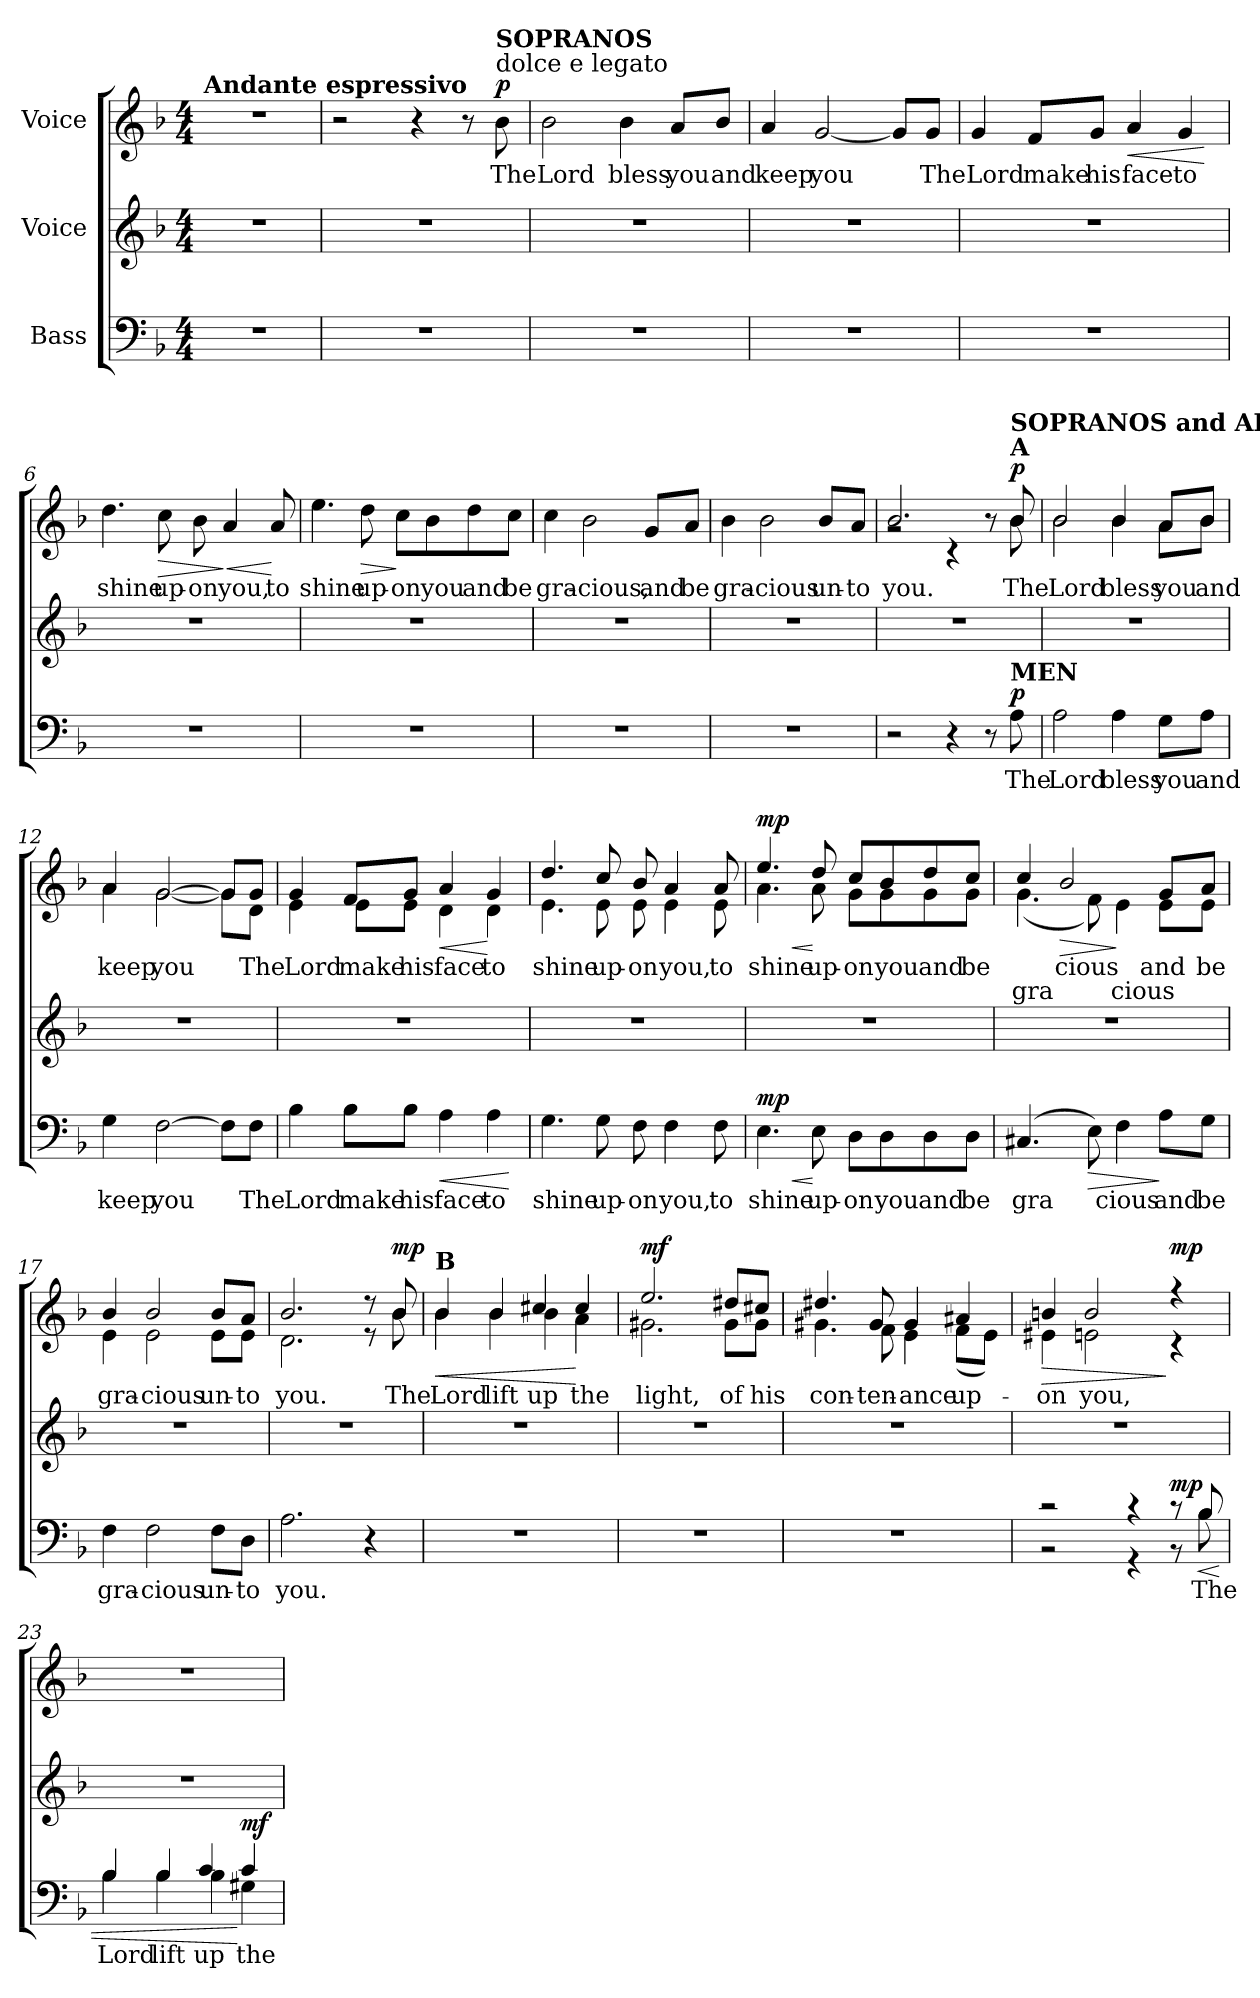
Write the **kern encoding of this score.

**kern	**text	**dynam	**kern	**kern	**text	**text	**dynam
*part3	*part3	*part3	*part2	*part1	*part1	*part1	*part1
*staff3	*staff3	*staff3	*staff2	*staff1	*staff1	*staff1	*staff1
*I"Bass	*	*	*I"Voice	*I"Voice	*	*	*
*clefF4	*	*	*clefG2	*clefG2	*	*	*
*k[b-]	*	*	*k[b-]	*k[b-]	*	*	*
*M4/4	*	*	*M4/4	*M4/4	*	*	*
=1	=1	=1	=1	=1	=1	=1	=1
!	!	!	!	!LO:TX:a:B:t=Andante espressivo	!	!	!
1r	.	.	1r	1r	.	.	.
=2	=2	=2	=2	=2	=2	=2	=2
1r	.	.	1r	2r	.	.	.
.	.	.	.	4r	.	.	.
.	.	.	.	8r	.	.	.
!	!	!	!	!LO:TX:a:t=dolce e legato	!	!	!
!	!	!	!	!LO:TX:a:B:t=SOPRANOS	!	!	!
!	!	!	!	!	!	!	!LO:DY:a
.	.	.	.	8b-\	The	.	p
=3	=3	=3	=3	=3	=3	=3	=3
1r	.	.	1r	2b-\	Lord	.	.
.	.	.	.	4b-\	bless	.	.
.	.	.	.	8a/L	you	.	.
.	.	.	.	8b-/J	and	.	.
=4	=4	=4	=4	=4	=4	=4	=4
1r	.	.	1r	4a/	keep	.	.
.	.	.	.	[2g/	you	.	.
.	.	.	.	8g/L]	.	.	.
.	.	.	.	8g/J	The	.	.
=5	=5	=5	=5	=5	=5	=5	=5
1r	.	.	1r	4g/	Lord	.	.
.	.	.	.	8f/L	make	.	.
.	.	.	.	8g/J	his	.	.
!	!	!	!	!	!	!	!LO:HP:b
.	.	.	.	4a/	face	.	<
.	.	.	.	4g/	to	.	.
.	.	.	.	.	.	.	[
!!LO:LB:g=z
=6	=6	=6	=6	=6	=6	=6	=6
1r	.	.	1r	4.dd\	shine	.	.
!	!	!	!	!	!	!	!LO:HP:b
.	.	.	.	8cc\	up-	.	>
.	.	.	.	8b-\	-on	.	.
!	!	!	!	!	!	!	!LO:HP:n=1:b
.	.	.	.	4a/	you,	.	] <
.	.	.	.	8a/	to	.	[
=7	=7	=7	=7	=7	=7	=7	=7
1r	.	.	1r	4.ee\	shine	.	.
!	!	!	!	!	!	!	!LO:HP:b
.	.	.	.	8dd\	up-	.	>
.	.	.	.	8cc\L	-on	.	]
.	.	.	.	8b-\	you	.	.
.	.	.	.	8dd\	and	.	.
.	.	.	.	8cc\J	be	.	.
=8	=8	=8	=8	=8	=8	=8	=8
1r	.	.	1r	4cc\	gra-	.	.
.	.	.	.	2b-\	-cious,	.	.
.	.	.	.	8g/L	and	.	.
.	.	.	.	8a/J	be	.	.
=9	=9	=9	=9	=9	=9	=9	=9
1r	.	.	1r	4b-\	gra-	.	.
.	.	.	.	2b-\	-cious	.	.
.	.	.	.	8b-/L	un-	.	.
.	.	.	.	8a/J	-to	.	.
=10	=10	=10	=10	=10	=10	=10	=10
*	*	*	*	*^	*	*	*
2r	.	.	1r	2.b-/	2rg	you.	.	.
4r	.	.	.	.	4r	.	.	.
8r	.	.	.	8r	8ryy	.	.	.
!	!	!	!	!LO:TX:a:B:t=A	!	!	!	!
!	!	!	!	!LO:TX:a:B:t=SOPRANOS and ALTOS	!	!	!	!
!LO:TX:a:B:t=MEN	!	!	!	!	!	!	!	!
!	!	!LO:DY:b	!	!	!	!	!	!LO:DY:b
8A\	The	p	.	8b-/	8b-\	The	.	p
!!LO:LB:g=z	!!
=11	=11	=11	=11	=11	=11	=11	=11	=11
2A\	Lord	.	1r	2b-/	2b-\	Lord	.	.
4A\	bless	.	.	4b-/	4b-\	bless	.	.
8G\L	you	.	.	8a/L	8a\L	you	.	.
8A\J	and	.	.	8b-/J	8b-\J	and	.	.
=12	=12	=12	=12	=12	=12	=12	=12	=12
4G\	keep	.	1r	4a/	4a\	keep	.	.
[2F\	you	.	.	[2g/	[2g\	you	.	.
8F\L]	.	.	.	8g/L]	8g\L]	.	.	.
8F\J	The	.	.	8g/J	8d\J	The	.	.
=13	=13	=13	=13	=13	=13	=13	=13	=13
4B-\	Lord	.	1r	4g/	4e\	Lord	.	.
8B-\L	make	.	.	8f/L	8e\L	make	.	.
8B-\J	his	.	.	8g/J	8e\J	his	.	.
!	!	!LO:HP:b	!	!	!	!	!	!LO:HP:b
4A\	face	<	.	4a/	4d\	face	.	<
4A\	to	.	.	4g/	4d\	to	.	[
*	*	*	*	*v	*v	*	*	*
.	.	[	.	.	.	.	.
=14	=14	=14	=14	=14	=14	=14	=14
*	*	*	*	*^	*	*	*
4.G\	shine	.	1r	4.dd/	4.e\	shine	.	.
8G\	up-	.	.	8cc/	8e\	up-	.	.
8F\	-on	.	.	8b-/	8e\	-on	.	.
4F\	you,	.	.	4a/	4e\	you,	.	.
8F\	to	.	.	8a/	8e\	to	.	.
!!LO:LB:g=z	!!
=15	=15	=15	=15	=15	=15	=15	=15	=15
!	!	!LO:HP:b	!	!	!	!	!	!LO:HP:b
!	!	!LO:DY:n=1:b	!	!	!	!	!	!LO:DY:n=1:b
4.E\	shine	< mp	1r	4.ee/	4.a\	shine	.	< mp
8E\	up-	[	.	8dd/	8a\	up-	.	[
8D\L	-on	.	.	8cc/L	8g\L	-on	.	.
8D\	you	.	.	8b-/	8g\	you	.	.
8D\	and	.	.	8dd/	8g\	and	.	.
8D\J	be	.	.	8cc/J	8g\J	be	.	.
=16	=16	=16	=16	=16	=16	=16	=16	=16
(4.C#X/	-gra	.	1r	4cc/	(4.g\	.	gra	.
!	!	!	!	!	!	!	!	!LO:HP:b
.	.	.	.	2b-/	.	-cious	.	>
!	!	!LO:HP:b	!	!	!	!	!	!
8E\)	.	>	.	.	8f\)	.	.	.
4F\	cious	.	.	.	4e\	.	cious	]
8A\L	and	]	.	8g/L	8e\L	and	.	.
8G\J	be	.	.	8a/J	8e\J	be	.	.
!!LO:PB:g=z	!!
=17	=17	=17	=17	=17	=17	=17	=17	=17
4F\	gra-	.	1r	4b-/	4e\	gra-	.	.
2F\	-cious	.	.	2b-/	2e\	-cious	.	.
8F\L	un-	.	.	8b-/L	8e\L	un-	.	.
8D\J	-to	.	.	8a/J	8e\J	-to	.	.
=18	=18	=18	=18	=18	=18	=18	=18	=18
2.A\	you.	.	1r	2.b-/	2.d\	you.	.	.
4r	.	.	.	8r	8r	.	.	.
!	!	!	!	!	!	!	!	!LO:DY:b
.	.	.	.	8b-/	8b-\	The	.	mp
=19	=19	=19	=19	=19	=19	=19	=19	=19
!	!	!	!	!LO:TX:a:B:t=B	!	!	!	!
!	!	!	!	!	!	!	!	!LO:HP:b
1r	.	.	1r	4b-/	4b-\	Lord	.	<
.	.	.	.	4b-/	4b-\	lift	.	.
.	.	.	.	4cc#X/	4b-\	up	.	.
.	.	.	.	4cc#/	4a\	the	.	[
=20	=20	=20	=20	=20	=20	=20	=20	=20
!	!	!	!	!	!	!	!	!LO:DY:b
1r	.	.	1r	2.ee/	2.g#X\	light,	.	mf
.	.	.	.	8dd#X/L	8g#\L	of	.	.
.	.	.	.	8cc#X/J	8g#\J	his	.	.
=21	=21	=21	=21	=21	=21	=21	=21	=21
1r	.	.	1r	4.dd#X/	4.g#X\	con-	.	.
.	.	.	.	8g#/	8f\	-ten-	.	.
.	.	.	.	4g#/	4e\	-ance	.	.
.	.	.	.	4a#X/	(8f\L	up-	.	.
.	.	.	.	.	8e\J)	.	.	.
!!LO:LB:g=z	!!
=22	=22	=22	=22	=22	=22	=22	=22	=22
*^	*	*	*	*	*	*	*	*
!	!	!	!	!	!	!	!	!	!LO:HP:b
2r	2r	.	.	1r	4bn/	4e#X\	-on	.	>
.	.	.	.	.	2b/	2en\	you,	.	.
4r	4r	.	.	.	.	.	.	.	.
!	!	!	!LO:DY:b	!	!	!	!	!	!LO:DY:n=1:a
8r	8r	.	mp	.	4r	4r	.	.	] mp
!	!	!	!LO:HP:b	!	!	!	!	!	!
8B-/	8B-\	The	<	.	.	.	.	.	.
*	*	*	*	*	*v	*v	*	*	*
=23	=23	=23	=23	=23	=23	=23	=23	=23
4B-/	4B-\	Lord	.	1r	1r	.	.	.
4B-/	4B-\	lift	.	.	.	.	.	.
4c/	4B-\	up	.	.	.	.	.	.
!	!	!	!LO:DY:n=1:b	!	!	!	!	!
4c/	4G#X\	the	[ mf	.	.	.	.	.
*v	*v	*	*	*	*	*	*	*
=	=	=	=	=	=	=	=
*-	*-	*-	*-	*-	*-	*-	*-
